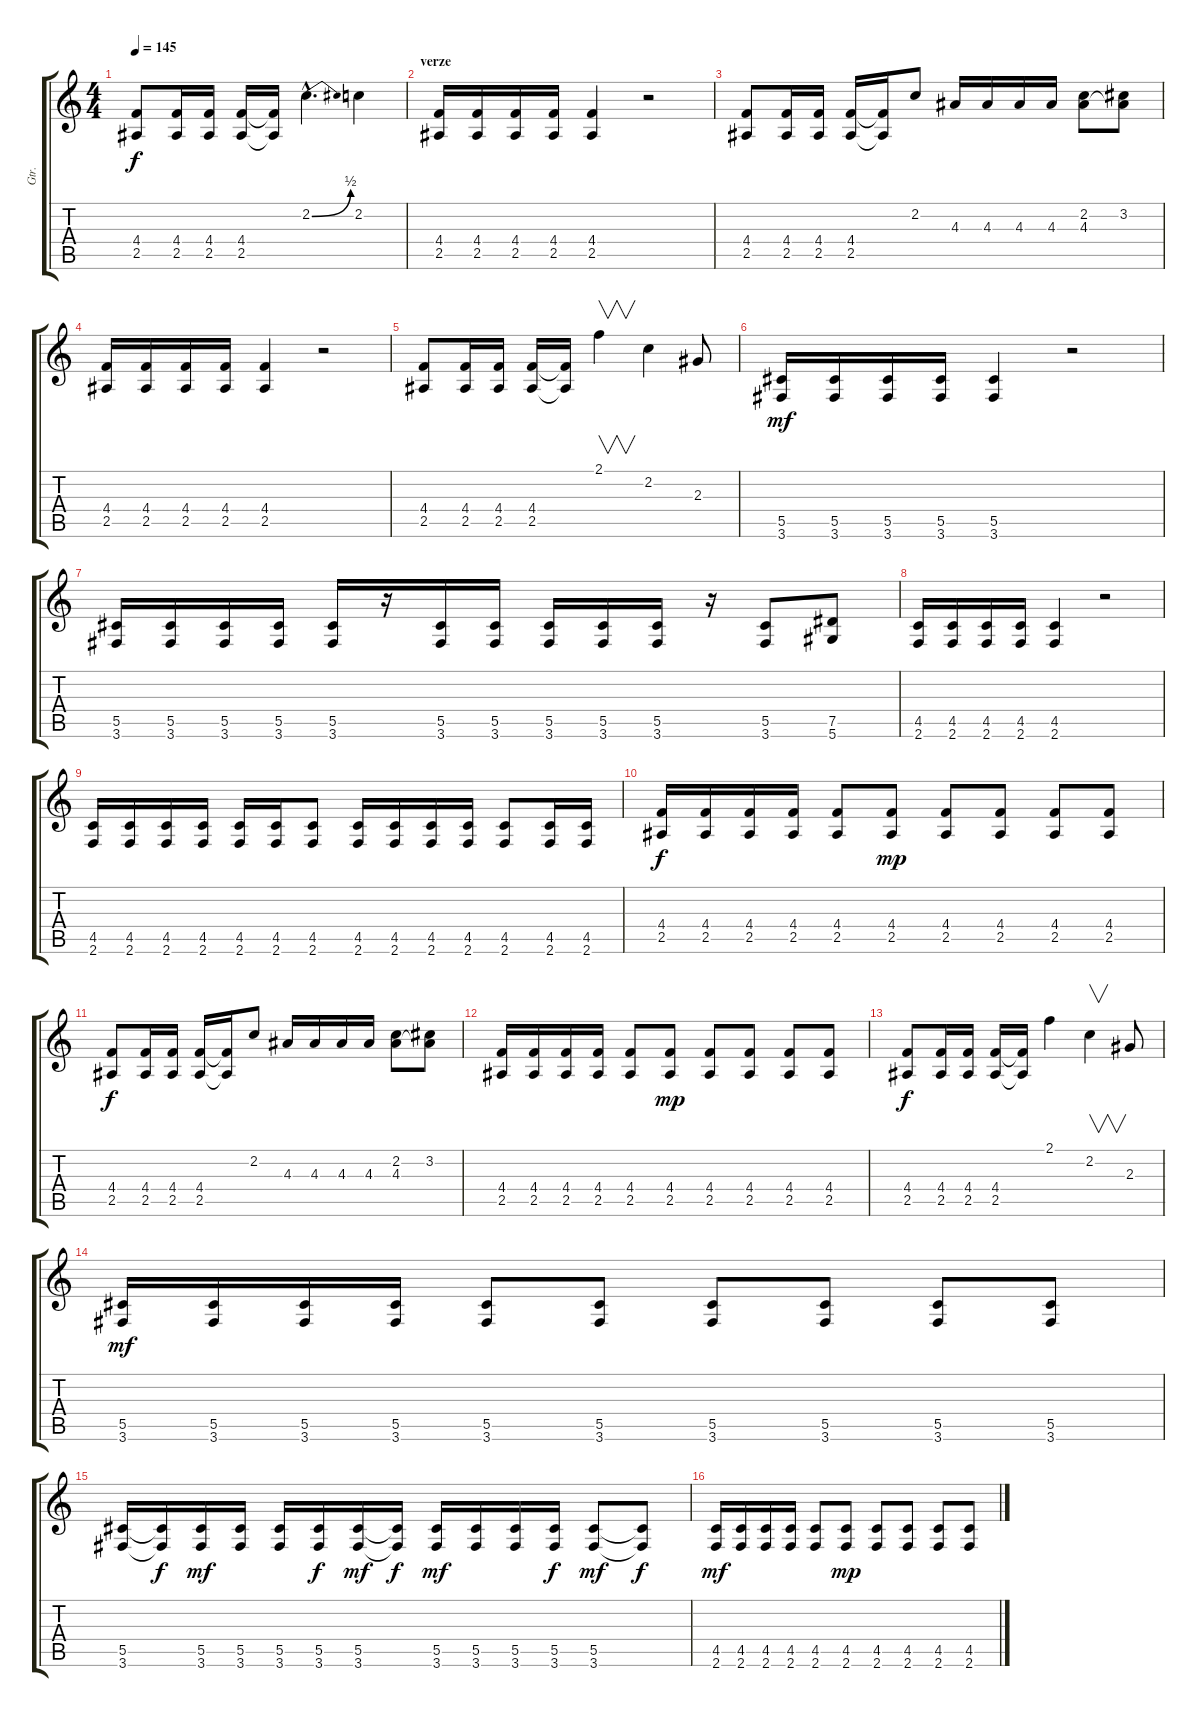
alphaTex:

\track ("Gtr." "Gtr.") {instrument overdrivenguitar}
\staff {score tabs}
\tuning (Eb4 Bb3 Gb3 Db3 Ab2 Eb2) {hide}
\ts (4 4)
\tempo 145
\clef g2
\ks c
(4.4 2.5).8{dy f} (4.4 2.5).16 (4.4 2.5).16 (4.4 2.5).16 (4.4{t} 2.5{t}).16 2.2{be (bend 0 0 60 2) hac}.4{d} 2.2.4 |
\section ("" "verze")
(4.4 2.5).16 (4.4 2.5).16 (4.4 2.5).16 (4.4 2.5).16 (4.4 2.5).4 r.2 |
(4.4 2.5).8 (4.4 2.5).16 (4.4 2.5).16 (4.4 2.5).16 (4.4{t} 2.5{t}).16 2.2.8 4.3.16 4.3.16 4.3.16 4.3.16 (2.2 4.3).8 (3.2 4.3{t}).8 |
(4.4 2.5).16 (4.4 2.5).16 (4.4 2.5).16 (4.4 2.5).16 (4.4 2.5).4 r.2 |
(4.4 2.5).8 (4.4 2.5).16 (4.4 2.5).16 (4.4 2.5).16 (4.4{t} 2.5{t}).16 2.1.4{v} 2.2.4 2.3.8 |
(5.5 3.6).16{dy mf} (5.5 3.6).16 (5.5 3.6).16 (5.5 3.6).16 (5.5 3.6).4 r.2 |
(5.5 3.6).16 (5.5 3.6).16 (5.5 3.6).16 (5.5 3.6).16 (5.5 3.6).16 r.16 (5.5 3.6).16 (5.5 3.6).16 (5.5 3.6).16 (5.5 3.6).16 (5.5 3.6).16 r.16 (5.5 3.6).8 (7.5 5.6).8 |
(4.5 2.6).16 (4.5 2.6).16 (4.5 2.6).16 (4.5 2.6).16 (4.5 2.6).4 r.2 |
(4.5 2.6).16 (4.5 2.6).16 (4.5 2.6).16 (4.5 2.6).16 (4.5 2.6).16 (4.5 2.6).16 (4.5 2.6).8 (4.5 2.6).16 (4.5 2.6).16 (4.5 2.6).16 (4.5 2.6).16 (4.5 2.6).8 (4.5 2.6).16 (4.5 2.6).16 |
(4.4 2.5).16{dy f} (4.4 2.5).16 (4.4 2.5).16 (4.4 2.5).16 (4.4 2.5).8 (4.4 2.5).8{dy mp} (4.4 2.5).8 (4.4 2.5).8 (4.4 2.5).8 (4.4 2.5).8 |
(4.4 2.5).8{dy f} (4.4 2.5).16 (4.4 2.5).16 (4.4 2.5).16 (4.4{t} 2.5{t}).16 2.2.8 4.3.16 4.3.16 4.3.16 4.3.16 (2.2 4.3).8 (3.2 4.3{t}).8 |
(4.4 2.5).16 (4.4 2.5).16 (4.4 2.5).16 (4.4 2.5).16 (4.4 2.5).8 (4.4 2.5).8{dy mp} (4.4 2.5).8 (4.4 2.5).8 (4.4 2.5).8 (4.4 2.5).8 |
(4.4 2.5).8{dy f} (4.4 2.5).16 (4.4 2.5).16 (4.4 2.5).16 (4.4{t} 2.5{t}).16 2.1.4 2.2.4{v} 2.3.8 |
(5.5 3.6).16{dy mf} (5.5 3.6).16 (5.5 3.6).16 (5.5 3.6).16 (5.5 3.6).8 (5.5 3.6).8 (5.5 3.6).8 (5.5 3.6).8 (5.5 3.6).8 (5.5 3.6).8 |
(5.5 3.6).16 (5.5{t} 3.6{t}).16{dy f} (5.5 3.6).16{dy mf} (5.5 3.6).16 (5.5 3.6).16 (5.5 3.6).16{dy f} (5.5 3.6).16{dy mf} (5.5{t} 3.6{t}).16{dy f} (5.5 3.6).16{dy mf} (5.5 3.6).16 (5.5 3.6).16 (5.5 3.6).16{dy f} (5.5 3.6).8{dy mf} (5.5{t} 3.6{t}).8{dy f} |
(4.5 2.6).16{dy mf} (4.5 2.6).16 (4.5 2.6).16 (4.5 2.6).16 (4.5 2.6).8 (4.5 2.6).8{dy mp} (4.5 2.6).8 (4.5 2.6).8 (4.5 2.6).8 (4.5 2.6).8
